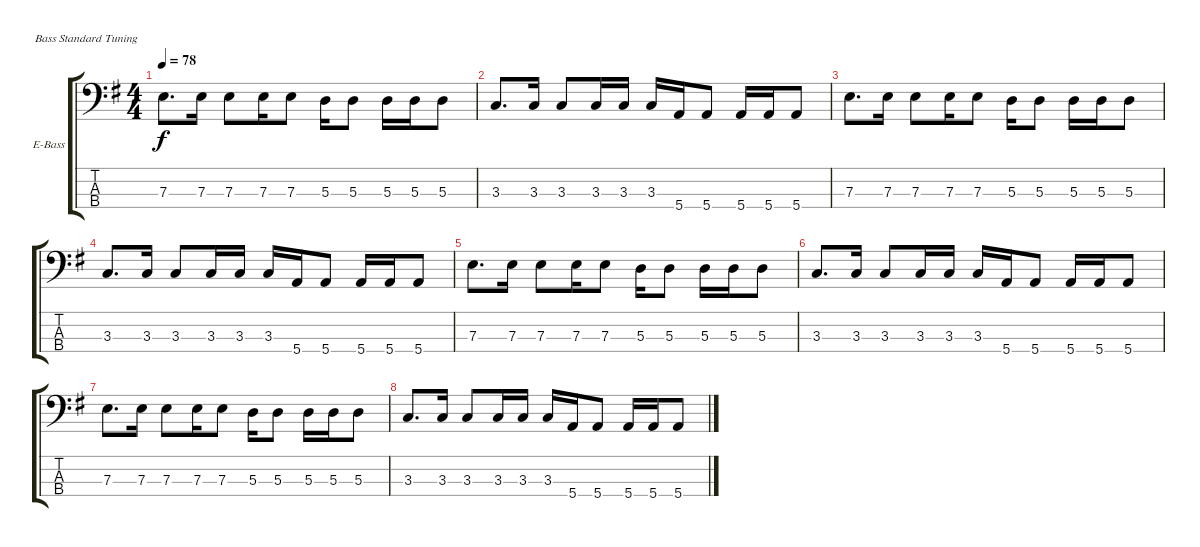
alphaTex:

\defaultSystemsLayout 4
\bracketExtendMode groupsimilarinstruments
\firstSystemTrackNameOrientation horizontal
\otherSystemsTrackNameOrientation horizontal
\track ("Electric Bass" "E-Bass") {instrument electricbassfinger}
\staff {score tabs}
\tuning (G2 D2 A1 E1)
\ts (4 4)
\tempo 78
\clef f4
\scale
1.05549
\ks g
7.3.8{d dy f} 7.3.16 7.3.8 7.3.16 7.3.8 5.3.16 5.3.8 5.3.16 5.3.16 5.3.8 |
\scale
0.944515 3.3.8{d} 3.3.16 3.3.8 3.3.16 3.3.16 3.3.16 5.4.16 5.4.8 5.4.16 5.4.16 5.4.8 |
\scale
1.05549 7.3.8{d} 7.3.16 7.3.8 7.3.16 7.3.8 5.3.16 5.3.8 5.3.16 5.3.16 5.3.8 |
\scale
0.944515 3.3.8{d} 3.3.16 3.3.8 3.3.16 3.3.16 3.3.16 5.4.16 5.4.8 5.4.16 5.4.16 5.4.8 |
\scale
1.05549 7.3.8{d} 7.3.16 7.3.8 7.3.16 7.3.8 5.3.16 5.3.8 5.3.16 5.3.16 5.3.8 |
\scale
0.944515 3.3.8{d} 3.3.16 3.3.8 3.3.16 3.3.16 3.3.16 5.4.16 5.4.8 5.4.16 5.4.16 5.4.8 |
\scale
1.05549 7.3.8{d} 7.3.16 7.3.8 7.3.16 7.3.8 5.3.16 5.3.8 5.3.16 5.3.16 5.3.8 |
\scale
0.944515 3.3.8{d} 3.3.16 3.3.8 3.3.16 3.3.16 3.3.16 5.4.16 5.4.8 5.4.16 5.4.16 5.4.8
